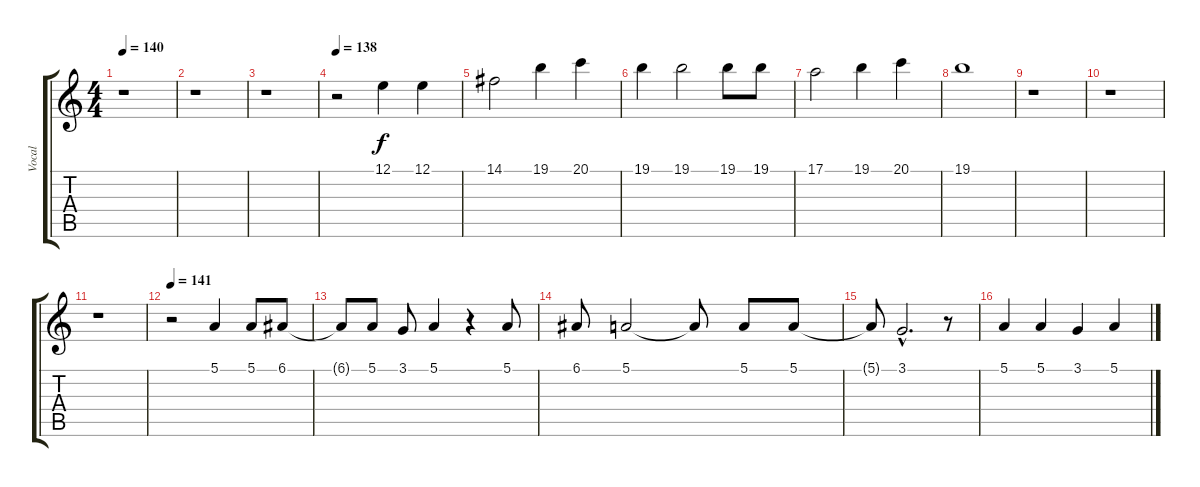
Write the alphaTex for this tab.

\track ("Vocal" "Vocal") {instrument lead6voice}
\staff {score tabs}
\tuning (E4 B3 G3 D3 A2 E2) {hide}
\ts (4 4)
\tempo 140
\clef g2
\ks c
r.1{dy f} |
r.1 |
r.1 |
\tempo 138
r.2 12.1.4 12.1.4 |
14.1.2 19.1.4 20.1.4 |
19.1.4 19.1.2 19.1.8 19.1.8 |
17.1.2 19.1.4 20.1.4 |
19.1.1 |
r.1 |
r.1 |
r.1 |
\tempo 141
r.2 5.1.4 5.1.8 6.1.8 |
6.1{t}.8 5.1.8 3.1.8 5.1.4 r.4 5.1.8 |
6.1.8 5.1.2 5.1{t}.8 5.1.8 5.1.8 |
5.1{t}.8 3.1{hac}.2{d} r.8 |
5.1.4 5.1.4 3.1.4 5.1.4
